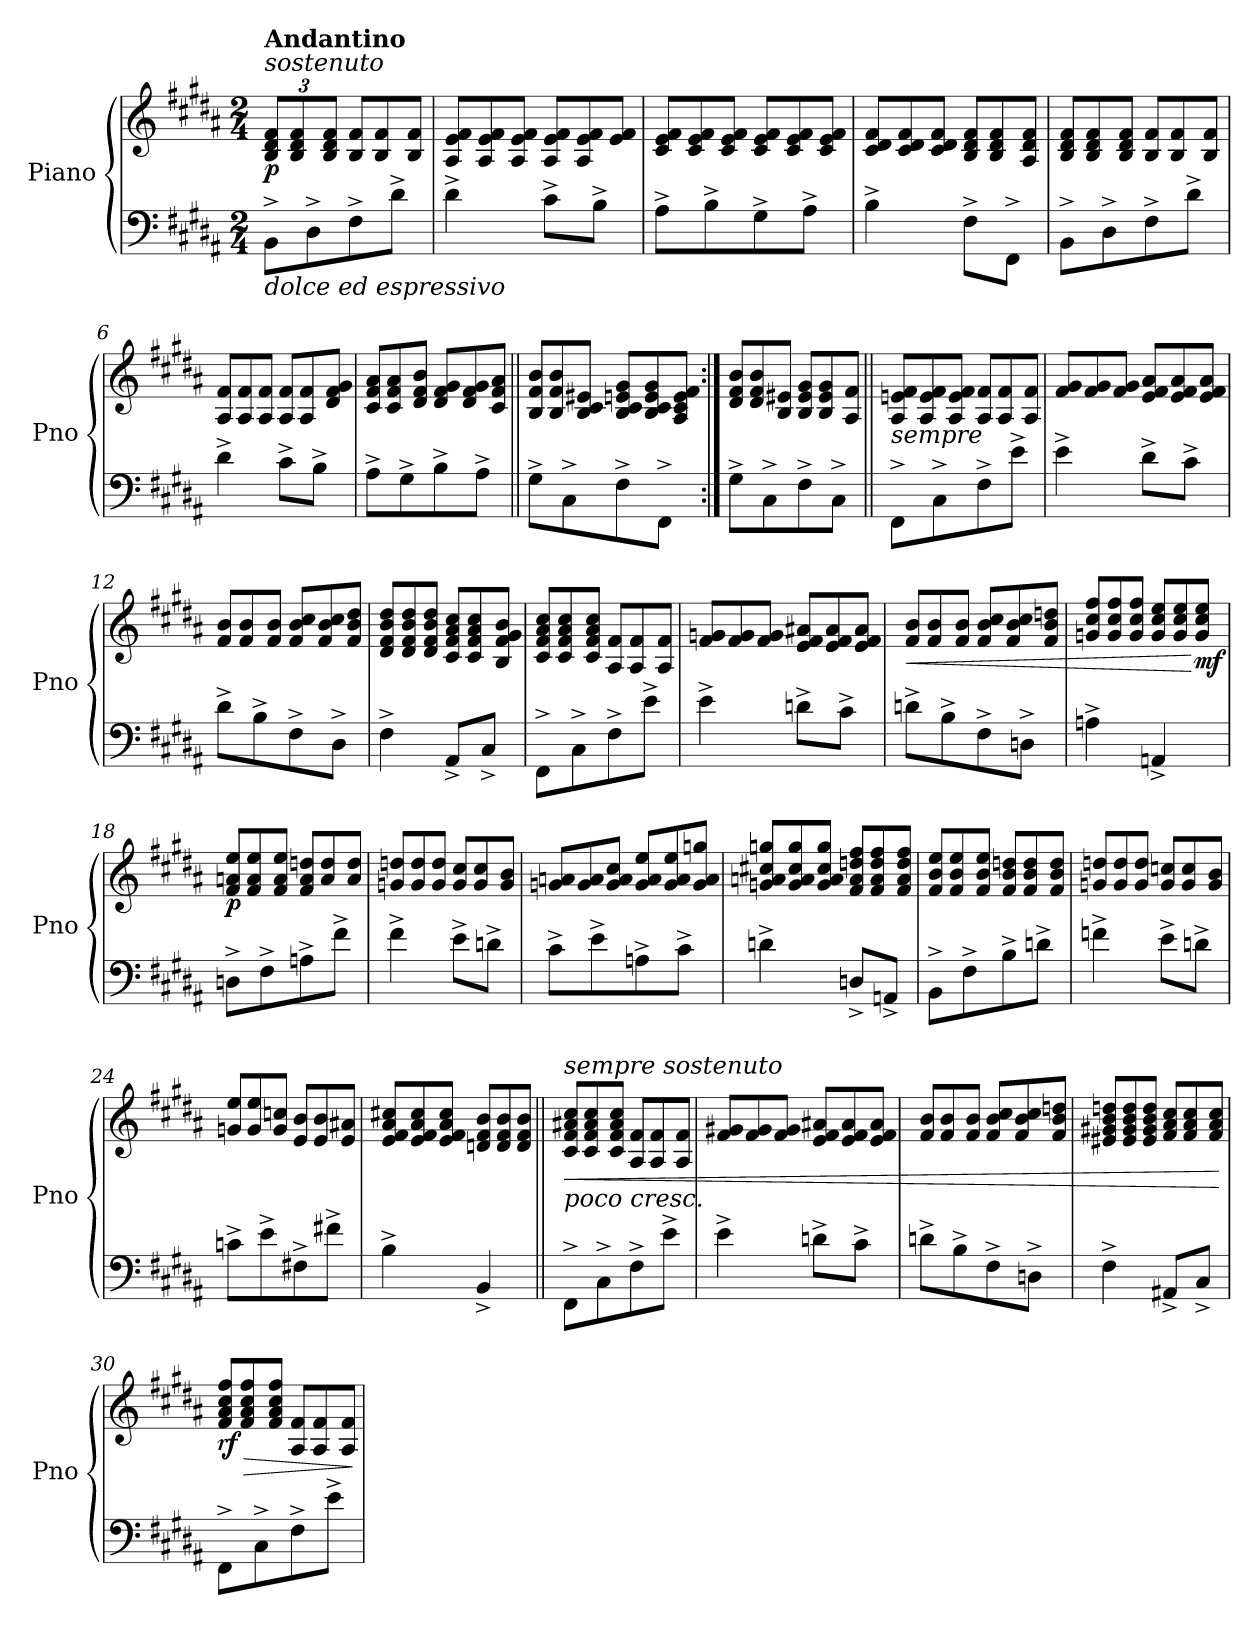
**kern	**kern	**dynam
*part1	*part1	*part1
*staff2	*staff1	*staff1/2
*I"Piano	*	*
*I'Pno	*	*
*clefF4	*clefG2	*
*k[f#c#g#d#a#]	*k[f#c#g#d#a#]	*
*M2/4	*M2/4	*
*	*Xbrackettup	*
=1	=1	=1
!	!LO:TX:a:i:t=sostenuto	!
!	!LO:TX:a:B:t=Andantino	!
!LO:TX:b:i:t=dolce ed espressivo	!	!
!	!	!LO:DY:b
8BB^\L	12B/ 12d#/ 12f#/L	p
.	12B/ 12d#/ 12f#/	.
8D#^\	.	.
.	12B/ 12d#/ 12f#/J	.
*	*Xtuplet	*
8F#^\	12B/ 12f#/L	.
.	12B/ 12f#/	.
8d#^\J	.	.
.	12B/ 12f#/J	.
=2	=2	=2
4d#^\	12A#/ 12e/ 12f#/L	.
.	12A#/ 12e/ 12f#/	.
.	12A#/ 12e/ 12f#/J	.
8c#^\L	12A#/ 12e/ 12f#/L	.
.	12A#/ 12e/ 12f#/	.
8B^\J	.	.
.	12e/ 12f#/J	.
=3	=3	=3
8A#^\L	12c#/ 12e/ 12f#/L	.
.	12c#/ 12e/ 12f#/	.
8B^\	.	.
.	12c#/ 12e/ 12f#/J	.
8G#^\	12c#/ 12e/ 12f#/L	.
.	12c#/ 12e/ 12f#/	.
8A#^\J	.	.
.	12c#/ 12e/ 12f#/J	.
=4	=4	=4
4B^\	12c#/ 12d#/ 12f#/L	.
.	12c#/ 12d#/ 12f#/	.
.	12c#/ 12d#/ 12f#/J	.
8F#^\L	12B/ 12d#/ 12f#/L	.
.	12B/ 12d#/ 12f#/	.
8FF#^\J	.	.
.	12A#/ 12d#/ 12f#/J	.
!!LO:LB:g=z
=5	=5	=5
8BB^\L	12B/ 12d#/ 12f#/L	.
.	12B/ 12d#/ 12f#/	.
8D#^\	.	.
.	12B/ 12d#/ 12f#/J	.
8F#^\	12B/ 12f#/L	.
.	12B/ 12f#/	.
8d#^\J	.	.
.	12B/ 12f#/J	.
=6	=6	=6
4d#^\	12A#/ 12f#/L	.
.	12A#/ 12f#/	.
.	12A#/ 12f#/J	.
8c#^\L	12A#/ 12f#/L	.
.	12A#/ 12f#/	.
8B^\J	.	.
.	12d#/ 12f#/ 12g#/J	.
=7	=7	=7
8A#^\L	12c#/ 12f#/ 12a#/L	.
.	12c#/ 12f#/ 12a#/	.
8G#^\	.	.
.	12d#/ 12f#/ 12b/J	.
8B^\	12d#/ 12f#/ 12g#/L	.
.	12d#/ 12f#/ 12g#/	.
8A#^\J	.	.
.	12c#/ 12f#/ 12a#/J	.
=8||	=8||	=8||
8G#^\L	12B/ 12f#/ 12b/L	.
.	12B/ 12f#/ 12b/	.
8C#^\	.	.
.	12B/ 12c#/ 12e#X/J	.
8F#^\	12B/ 12c#/ 12en/ 12g#/L	.
.	12B/ 12c#/ 12e/ 12g#/	.
8FF#^\J	.	.
.	12A#/ 12c#/ 12e/ 12f#/J	.
=9:|!	=9:|!	=9:|!
8G#^\L	12d#/ 12f#/ 12b/L	.
.	12d#/ 12f#/ 12b/	.
8C#^\	.	.
.	12B/ 12e#X/J	.
8F#^\	12B/ 12e#/ 12g#/L	.
.	12B/ 12e#/ 12g#/	.
8C#^\J	.	.
.	12A#/ 12f#/J	.
!!LO:LB:g=z
=10||	=10||	=10||
!	!LO:TX:b:i:t=sempre	!
8FF#^\L	12A#/ 12en/ 12f#/L	.
.	12A#/ 12e/ 12f#/	.
8C#^\	.	.
.	12A#/ 12e/ 12f#/J	.
8F#^\	12A#/ 12f#/L	.
.	12A#/ 12f#/	.
8e^\J	.	.
.	12A#/ 12f#/J	.
=11	=11	=11
4e^\	12f#/ 12g#/L	.
.	12f#/ 12g#/	.
.	12f#/ 12g#/J	.
8d#^\L	12e/ 12f#/ 12a#/L	.
.	12e/ 12f#/ 12a#/	.
8c#^\J	.	.
.	12e/ 12f#/ 12a#/J	.
=12	=12	=12
8d#^\L	12f#/ 12b/L	.
.	12f#/ 12b/	.
8B^\	.	.
.	12f#/ 12b/J	.
8F#^\	12f#/ 12b/ 12cc#/L	.
.	12f#/ 12b/ 12cc#/	.
8D#^\J	.	.
.	12f#/ 12b/ 12dd#/J	.
=13	=13	=13
4F#^\	12d#/ 12f#/ 12b/ 12dd#/L	.
.	12d#/ 12f#/ 12b/ 12dd#/	.
.	12d#/ 12f#/ 12b/ 12dd#/J	.
8AA#^/L	12c#/ 12f#/ 12a#/ 12cc#/L	.
.	12c#/ 12f#/ 12a#/ 12cc#/	.
8C#^/J	.	.
.	12B/ 12f#/ 12g#/ 12b/J	.
=14	=14	=14
8FF#^\L	12c#/ 12f#/ 12a#/ 12cc#/L	.
.	12c#/ 12f#/ 12a#/ 12cc#/	.
8C#^\	.	.
.	12c#/ 12f#/ 12a#/ 12cc#/J	.
8F#^\	12A#/ 12f#/L	.
.	12A#/ 12f#/	.
8e^\J	.	.
.	12A#/ 12f#/J	.
!!LO:LB:g=z
=15	=15	=15
4e^\	12f#/ 12gn/L	.
.	12f#/ 12g/	.
.	12f#/ 12g/J	.
8dn^\L	12e/ 12f#/ 12a#X/L	.
.	12e/ 12f#/ 12a#/	.
8c#^\J	.	.
.	12e/ 12f#/ 12a#/J	.
=16	=16	=16
!	!	!LO:HP:b
8dn^\L	12f#/ 12b/L	<
.	12f#/ 12b/	.
8B^\	.	.
.	12f#/ 12b/J	.
8F#^\	12f#/ 12b/ 12cc#/L	.
.	12f#/ 12b/ 12cc#/	.
8Dn^\J	.	.
.	12f#/ 12b/ 12ddn/J	.
=17	=17	=17
4An^\	12gn/ 12cc#/ 12ff#/L	.
.	12g/ 12cc#/ 12ff#/	.
.	12g/ 12cc#/ 12ff#/J	.
4AAn^/	12g/ 12cc#/ 12ee/L	.
.	12g/ 12cc#/ 12ee/	.
!	!	!LO:DY:n=1:b
.	12g/ 12cc#/ 12ee/J	[ mf
=18	=18	=18
!	!	!LO:DY:b
8Dn^\L	12f#/ 12an/ 12ee/L	p
.	12f#/ 12a/ 12ee/	.
8F#^\	.	.
.	12f#/ 12a/ 12ee/J	.
8An^\	12f#/ 12a/ 12ddn/L	.
.	12a/ 12dd/	.
8f#^\J	.	.
.	12a/ 12dd/J	.
=19	=19	=19
4f#^\	12gn/ 12ddn/L	.
.	12g/ 12dd/	.
.	12g/ 12dd/J	.
8e^\L	12g/ 12cc#/L	.
.	12g/ 12cc#/	.
8dn^\J	.	.
.	12g/ 12b/J	.
!!LO:LB:g=z
=20	=20	=20
8c#^\L	12gn/ 12an/L	.
.	12g/ 12a/	.
8e^\	.	.
.	12g/ 12a/ 12cc#/J	.
8An^\	12g/ 12a/ 12ee/L	.
.	12g/ 12a/ 12ee/	.
8c#^\J	.	.
.	12g/ 12a/ 12ggn/J	.
=21	=21	=21
4dn^\	12gn/ 12an/ 12cc#X/ 12ggn/L	.
.	12g/ 12a/ 12cc#/ 12gg/	.
.	12g/ 12a/ 12cc#/ 12gg/J	.
8Dn^/L	12f#/ 12a/ 12ddn/ 12ff#/L	.
.	12f#/ 12a/ 12dd/ 12ff#/	.
8AAn^/J	.	.
.	12f#/ 12a/ 12dd/ 12ff#/J	.
=22	=22	=22
8BB^\L	12f#/ 12b/ 12ee/L	.
.	12f#/ 12b/ 12ee/	.
8F#^\	.	.
.	12f#/ 12b/ 12ee/J	.
8B^\	12f#/ 12b/ 12ddn/L	.
.	12f#/ 12b/ 12dd/	.
8dn^\J	.	.
.	12f#/ 12b/ 12dd/J	.
=23	=23	=23
4fn^\	12gn/ 12ddn/L	.
.	12g/ 12dd/	.
.	12g/ 12dd/J	.
8e^\L	12g/ 12ccn/L	.
.	12g/ 12cc/	.
8dn^\J	.	.
.	12g/ 12b/J	.
=24	=24	=24
8cn^\L	12gn/ 12ee/L	.
.	12g/ 12ee/	.
8e^\	.	.
.	12g/ 12ccn/J	.
8F#X^\	12e/ 12b/L	.
.	12e/ 12b/	.
8f#X^\J	.	.
.	12e/ 12a#X/J	.
!!LO:PB:g=z
=25	=25	=25
4B^\	12e/ 12f#/ 12a#/ 12cc#X/L	.
.	12e/ 12f#/ 12a#/ 12cc#/	.
.	12e/ 12f#/ 12a#/ 12cc#/J	.
4BB^/	12dn/ 12f#/ 12b/L	.
.	12d/ 12f#/ 12b/	.
.	12d/ 12f#/ 12b/J	.
=26||	=26||	=26||
!	!LO:TX:a:i:t=sempre sostenuto	!
!	!LO:TX:b:i:t=poco cresc.	!
!	!	!LO:HP:b
8FF#^\L	12c#/ 12f#/ 12a#X/ 12cc#/L	<
.	12c#/ 12f#/ 12a#/ 12cc#/	.
8C#^\	.	.
.	12c#/ 12f#/ 12a#/ 12cc#/J	.
8F#^\	12A#/ 12f#/L	.
.	12A#/ 12f#/	.
8e^\J	.	.
.	12A#/ 12f#/J	.
=27	=27	=27
4e^\	12f#/ 12g#X/L	.
.	12f#/ 12g#/	.
.	12f#/ 12g#/J	.
8dn^\L	12e/ 12f#/ 12a#X/L	.
.	12e/ 12f#/ 12a#/	.
8c#^\J	.	.
.	12e/ 12f#/ 12a#/J	.
=28	=28	=28
8dn^\L	12f#/ 12b/L	.
.	12f#/ 12b/	.
8B^\	.	.
.	12f#/ 12b/J	.
8F#^\	12f#/ 12b/ 12cc#/L	.
.	12f#/ 12b/ 12cc#/	.
8Dn^\J	.	.
.	12f#/ 12b/ 12ddn/J	.
=29	=29	=29
4F#^\	12e#X/ 12g#X/ 12b/ 12ddn/L	.
.	12e#/ 12g#/ 12b/ 12dd/	.
.	12e#/ 12g#/ 12b/ 12dd/J	.
8AA#X^/L	12f#/ 12a#/ 12cc#/L	.
.	12f#/ 12a#/ 12cc#/	.
8C#^/J	.	.
.	12f#/ 12a#/ 12cc#/J	.
.	.	[
!!LO:LB:g=z
=30	=30	=30
!	!	!LO:HP:b
!	!	!LO:DY:n=1:b
8FF#^\L	12f#/ 12a#/ 12cc#/ 12ff#/L	> rf
.	12f#/ 12a#/ 12cc#/ 12ff#/	.
8C#^\	.	.
.	12f#/ 12a#/ 12cc#/ 12ff#/J	.
8F#^\	12A#/ 12f#/L	.
.	12A#/ 12f#/	.
8e^\J	.	.
.	12A#/ 12f#/J	.
.	.	]
=	=	=
*-	*-	*-
